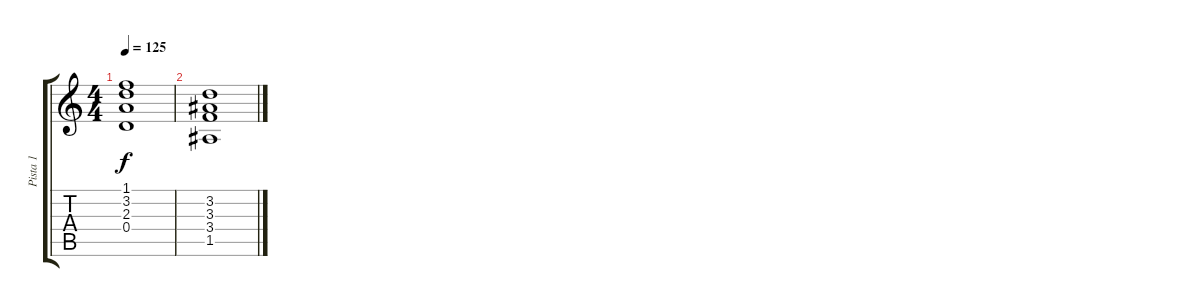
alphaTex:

\track ("Pista 1" "Pista 1") {instrument acousticguitarsteel}
\staff {score tabs}
\tuning (E4 B3 G3 D3 A2 D2) {hide}
\ts (4 4)
\tempo 125
\clef g2
\ks c
(1.1 3.2 2.3 0.4).1{dy f} |
(3.2 3.3 3.4 1.5).1
